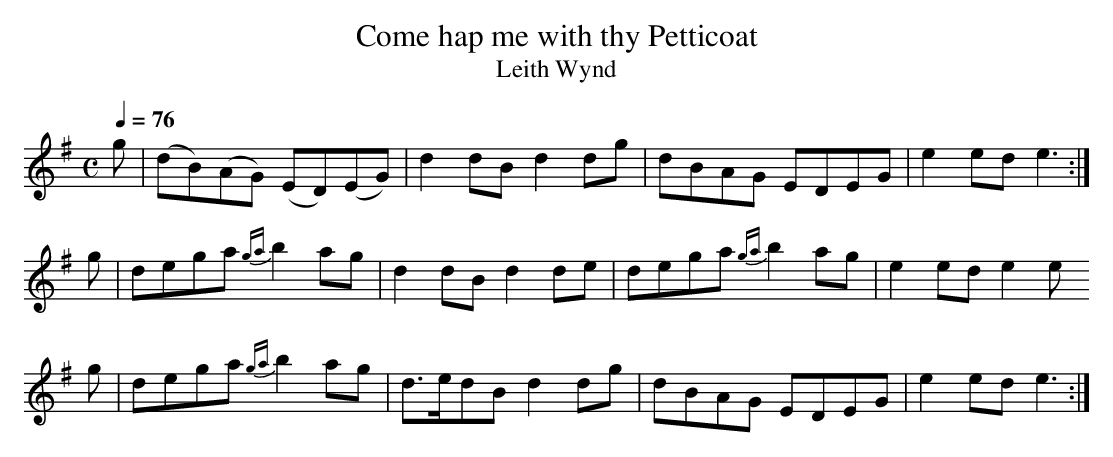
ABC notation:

X:1
T:Come hap me with thy Petticoat
T:Leith Wynd
M:C
L:1/8
Q:1/4=76
K:E minor
g|(dB)(AG) (ED)(EG)|d2 dB d2dg|dBAG     EDEG|e2ed e3:|
g| dega {ga}b2  ag |d2 dB d2de|dega {ga}b2ag|e2ed e2e
g| dega {ga}b2  ag |d>edB d2dg|dBAG     EDEG|e2ed e3:|
